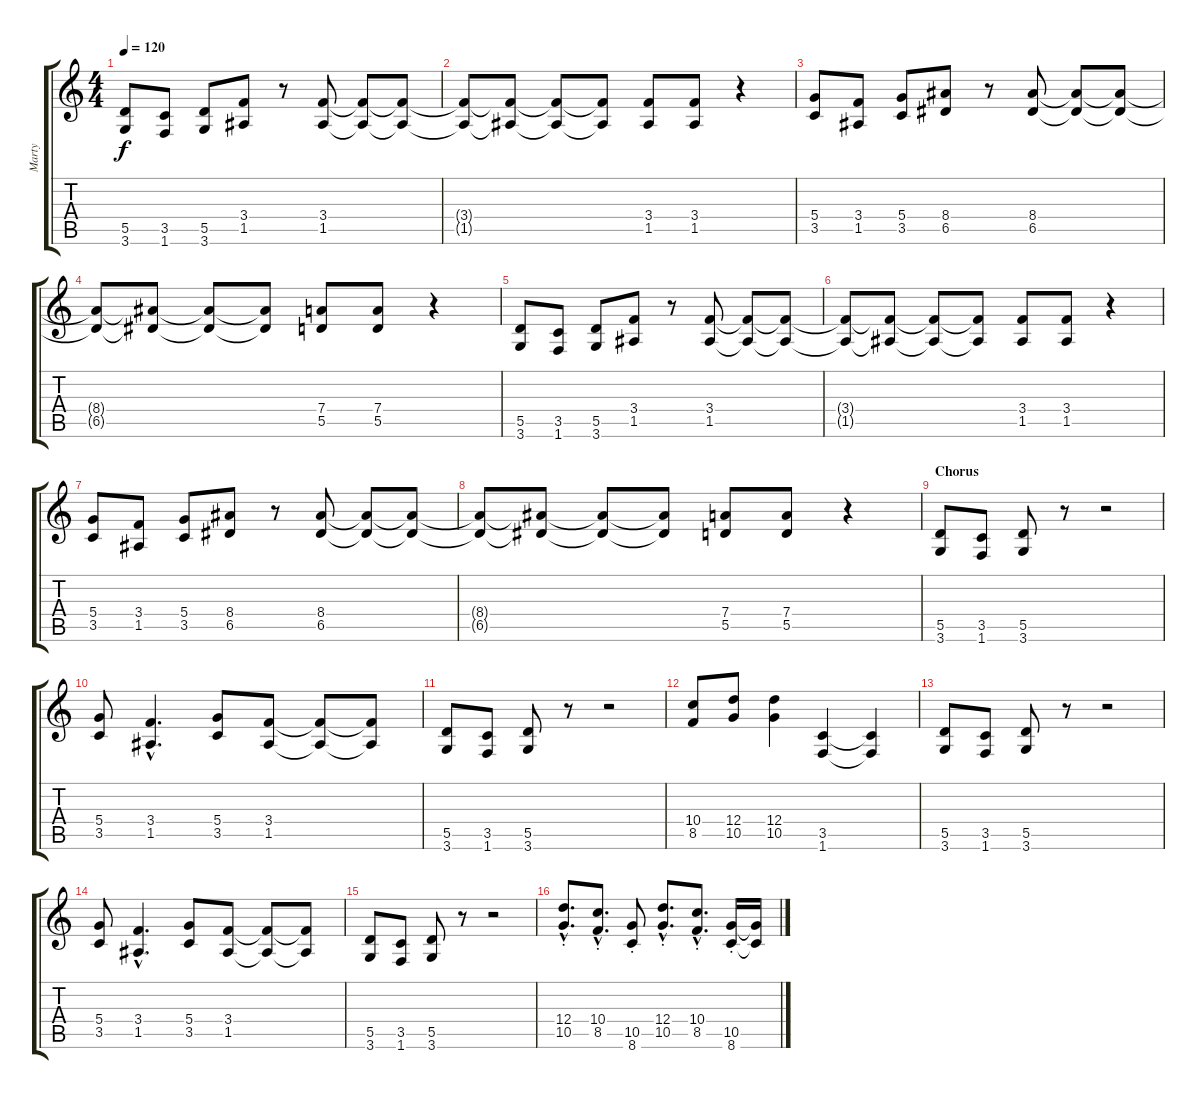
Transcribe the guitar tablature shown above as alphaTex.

\track ("Marty" "Marty") {instrument distortionguitar}
\staff {score tabs}
\tuning (E4 B3 G3 D3 A2 E2) {hide}
\ts (4 4)
\tempo 120
\clef g2
\ks c
(5.5 3.6).8{dy f} (3.5 1.6).8 (5.5 3.6).8 (3.4 1.5).8 r.8 (3.4 1.5).8 (3.4{t} 1.5{t}).8 (3.4{t} 1.5{t}).8 |
(3.4{t} 1.5{t}).8 (3.4{t} 1.5{t}).8 (3.4{t} 1.5{t}).8 (3.4{t} 1.5{t}).8 (3.4 1.5).8 (3.4 1.5).8 r.4 |
(5.4 3.5).8 (3.4 1.5).8 (5.4 3.5).8 (8.4 6.5).8 r.8 (8.4 6.5).8 (8.4{t} 6.5{t}).8 (8.4{t} 6.5{t}).8 |
(8.4{t} 6.5{t}).8 (8.4{t} 6.5{t}).8 (8.4{t} 6.5{t}).8 (8.4{t} 6.5{t}).8 (7.4 5.5).8 (7.4 5.5).8 r.4 |
(5.5 3.6).8 (3.5 1.6).8 (5.5 3.6).8 (3.4 1.5).8 r.8 (3.4 1.5).8 (3.4{t} 1.5{t}).8 (3.4{t} 1.5{t}).8 |
(3.4{t} 1.5{t}).8 (3.4{t} 1.5{t}).8 (3.4{t} 1.5{t}).8 (3.4{t} 1.5{t}).8 (3.4 1.5).8 (3.4 1.5).8 r.4 |
(5.4 3.5).8 (3.4 1.5).8 (5.4 3.5).8 (8.4 6.5).8 r.8 (8.4 6.5).8 (8.4{t} 6.5{t}).8 (8.4{t} 6.5{t}).8 |
(8.4{t} 6.5{t}).8 (8.4{t} 6.5{t}).8 (8.4{t} 6.5{t}).8 (8.4{t} 6.5{t}).8 (7.4 5.5).8 (7.4 5.5).8 r.4 |
\section ("" "Chorus")
(5.5 3.6).8 (3.5 1.6).8 (5.5 3.6).8 r.8 r.2 |
(5.4 3.5).8 (3.4{hac} 1.5{hac}).4{d} (5.4 3.5).8 (3.4 1.5).8 (3.4{t} 1.5{t}).8 (3.4{t} 1.5{t}).8 |
(5.5 3.6).8 (3.5 1.6).8 (5.5 3.6).8 r.8 r.2 |
(10.4 8.5).8 (12.4 10.5).8 (12.4 10.5).4 (3.5 1.6).4 (3.5{t} 1.6{t}).4 |
(5.5 3.6).8 (3.5 1.6).8 (5.5 3.6).8 r.8 r.2 |
(5.4 3.5).8 (3.4{hac} 1.5{hac}).4{d} (5.4 3.5).8 (3.4 1.5).8 (3.4{t} 1.5{t}).8 (3.4{t} 1.5{t}).8 |
(5.5 3.6).8 (3.5 1.6).8 (5.5 3.6).8 r.8 r.2 |
(12.4{hac} 10.5{hac st}).8{d} (10.4{hac} 8.5{hac st}).8{d} (10.5 8.6{st}).8 (12.4{hac} 10.5{hac st}).8{d} (10.4{hac} 8.5{hac st}).8{d} (10.5 8.6{st}).16 (10.5{t} 8.6{t}).16
